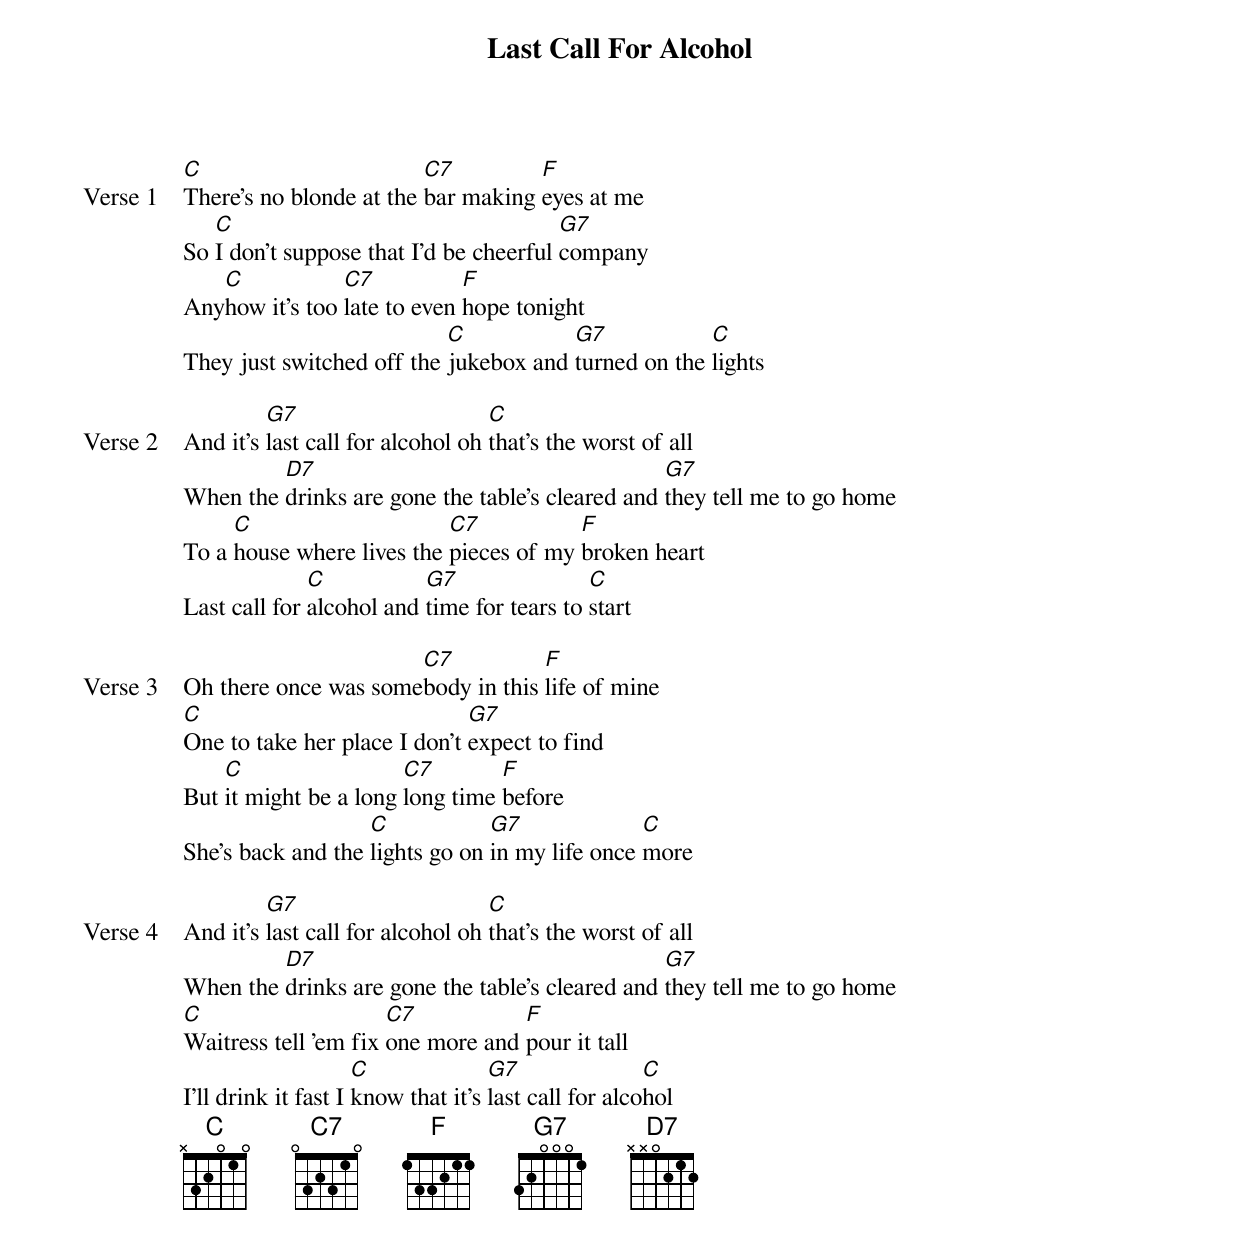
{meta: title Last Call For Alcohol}
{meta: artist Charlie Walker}
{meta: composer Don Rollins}

{start_of_verse: Verse 1}
[C]There's no blonde at the [C7]bar making [F]eyes at me
So [C]I don't suppose that I'd be cheerful [G7]company
Any[C]how it's too [C7]late to even [F]hope tonight
They just switched off the [C]jukebox and [G7]turned on the [C]lights
{end_of_verse}

{start_of_verse: Verse 2}
And it's [G7]last call for alcohol oh [C]that's the worst of all
When the [D7]drinks are gone the table's cleared and [G7]they tell me to go home
To a [C]house where lives the [C7]pieces of my [F]broken heart
Last call for [C]alcohol and [G7]time for tears to [C]start
{end_of_verse}

{start_of_verse: Verse 3}
Oh there once was some[C7]body in this [F]life of mine
[C]One to take her place I don't [G7]expect to find
But [C]it might be a long [C7]long time [F]before
She's back and the [C]lights go on [G7]in my life once [C]more
{end_of_verse}

{start_of_verse: Verse 4}
And it's [G7]last call for alcohol oh [C]that's the worst of all
When the [D7]drinks are gone the table's cleared and [G7]they tell me to go home
[C]Waitress tell 'em fix [C7]one more and [F]pour it tall
I'll drink it fast I [C]know that it's [G7]last call for alco[C]hol
{end_of_verse}
